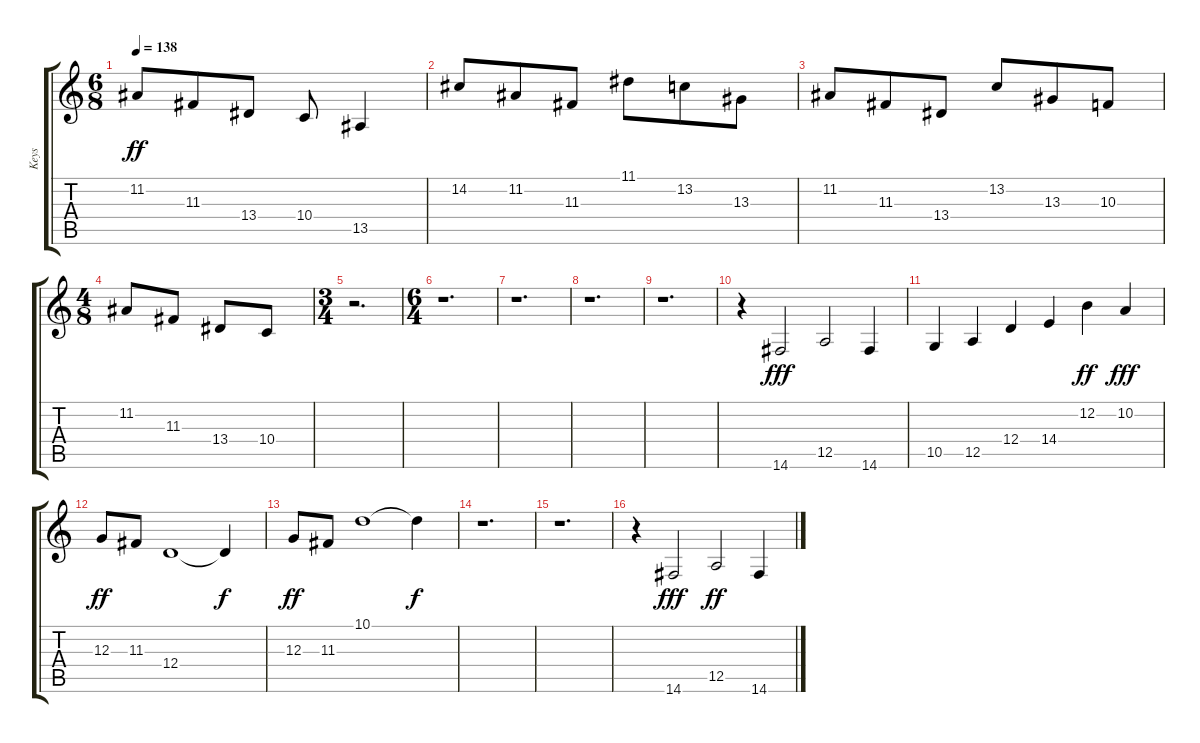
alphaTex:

\track ("Keys" "Keys") {instrument pad4choir}
\staff {score tabs}
\tuning (E4 B3 G3 D3 A2 E2) {hide}
\ts (6 8)
\tempo 138
\clef g2
\ks c
11.2.8{dy ff} 11.3.8 13.4.8 10.4.8 13.5.4 |
14.2.8 11.2.8 11.3.8 11.1.8 13.2.8 13.3.8 |
11.2.8 11.3.8 13.4.8 13.2.8 13.3.8 10.3.8 |
\ts (4 8)
11.2.8 11.3.8 13.4.8 10.4.8 |
\ts (3 4)
r.2{d} |
\ts (6 4)
r.1{d} |
r.1{d} |
r.1{d} |
r.1{d} |
r.4 14.6.2{dy fff balance 14 instrument synthbrass2} 12.5.2 14.6.4 |
10.5.4 12.5.4 12.4.4 14.4.4 12.2.4{dy ff} 10.2.4{dy fff} |
12.3.8{dy ff} 11.3.8 12.4.1 12.4{t}.4{dy f} |
12.3.8{dy ff} 11.3.8 10.1.1 10.1{t}.4{dy f} |
r.1{d} |
r.1{d} |
r.4 14.6.2{dy fff} 12.5.2{dy ff} 14.6.4
